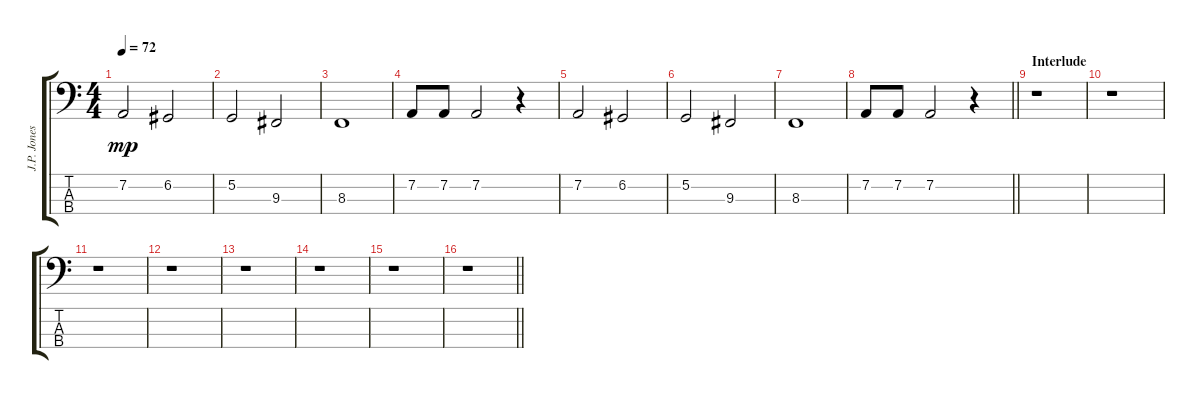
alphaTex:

\track ("J.P. Jones (Keyboard A/Bass)" "J.P. Jones") {instrument recorder}
\staff {score tabs}
\tuning (G2 D2 A1 E1) {hide}
\ts (4 4)
\tempo 72
\clef f4
\ks c
7.2.2{dy mp} 6.2.2 |
5.2.2 9.3.2 |
8.3.1 |
7.2.8 7.2.8 7.2.2 r.4 |
7.2.2 6.2.2 |
5.2.2 9.3.2 |
8.3.1 |
\barLineRight lightlight
7.2.8 7.2.8 7.2.2 r.4 |
\section ("" "Interlude")
r.1 |
r.1 |
r.1 |
r.1 |
r.1 |
r.1 |
r.1 |
\barLineRight lightlight
r.1
